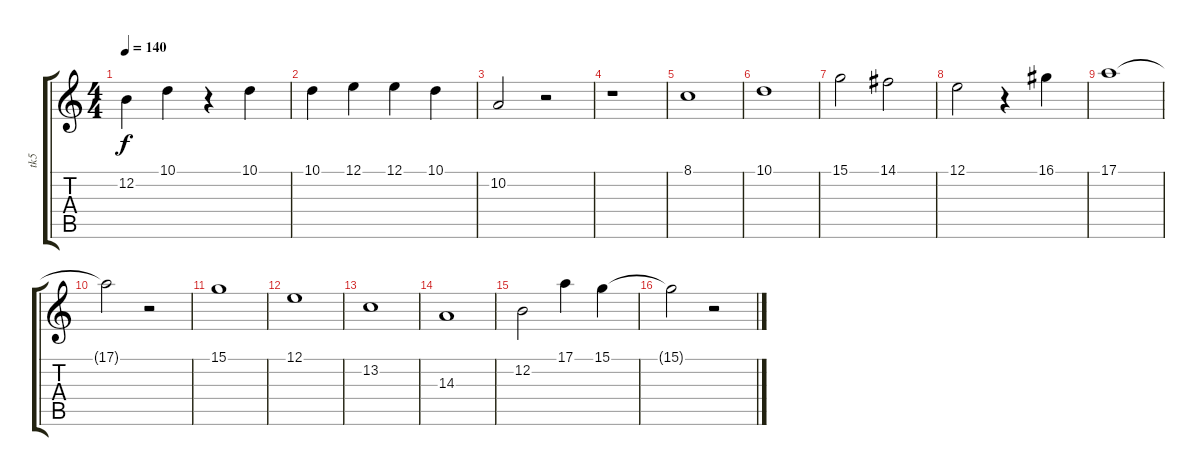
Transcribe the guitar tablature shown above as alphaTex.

\track ("tk5" "tk5") {instrument flute}
\staff {score tabs}
\tuning (E4 B3 G3 D3 A2 E2) {hide}
\ts (4 4)
\tempo 140
\clef g2
\ks c
12.2.4{dy f} 10.1.4 r.4 10.1.4 |
10.1.4 12.1.4 12.1.4 10.1.4 |
10.2.2 r.2 |
r.1 |
8.1.1 |
10.1.1 |
15.1.2 14.1.2 |
12.1.2 r.4 16.1.4 |
17.1.1 |
17.1{t}.2 r.2 |
15.1.1 |
12.1.1 |
13.2.1 |
14.3.1 |
12.2.2 17.1.4 15.1.4 |
15.1{t}.2 r.2
